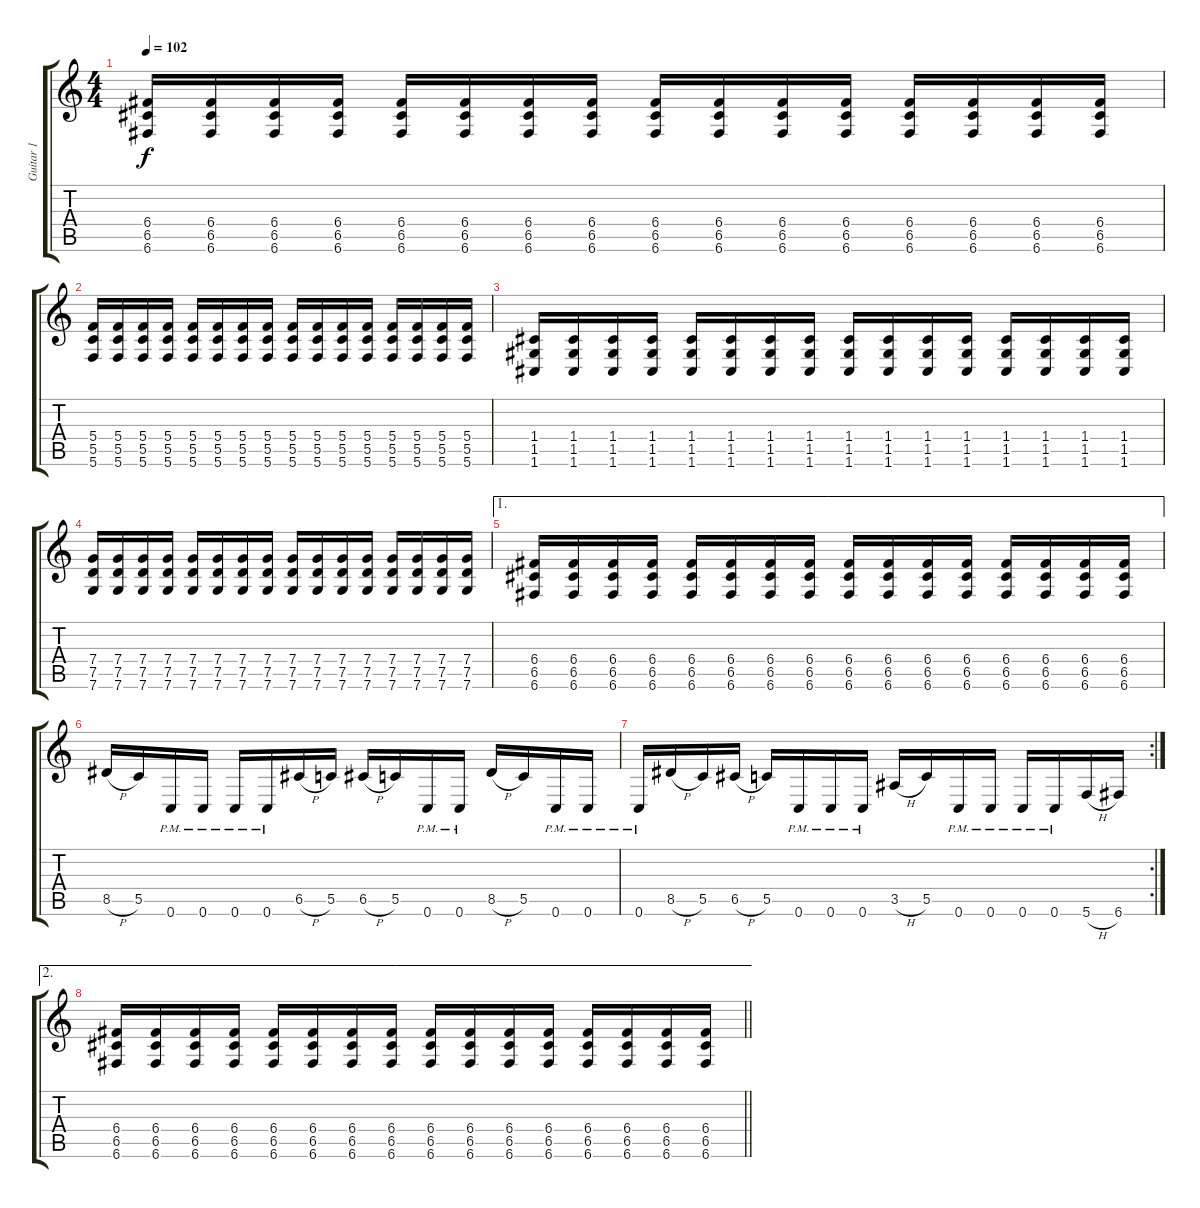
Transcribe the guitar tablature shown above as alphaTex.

\track ("Guitar 1" "Guitar 1") {instrument distortionguitar}
\staff {score tabs}
\tuning (D4 A3 F3 C3 G2 C2) {hide}
\ts (4 4)
\tempo 102
\clef g2
\ks c
(6.4 6.5 6.6).16{dy f} (6.4 6.5 6.6).16 (6.4 6.5 6.6).16 (6.4 6.5 6.6).16 (6.4 6.5 6.6).16 (6.4 6.5 6.6).16 (6.4 6.5 6.6).16 (6.4 6.5 6.6).16 (6.4 6.5 6.6).16 (6.4 6.5 6.6).16 (6.4 6.5 6.6).16 (6.4 6.5 6.6).16 (6.4 6.5 6.6).16 (6.4 6.5 6.6).16 (6.4 6.5 6.6).16 (6.4 6.5 6.6).16 |
(5.4 5.5 5.6).16 (5.4 5.5 5.6).16 (5.4 5.5 5.6).16 (5.4 5.5 5.6).16 (5.4 5.5 5.6).16 (5.4 5.5 5.6).16 (5.4 5.5 5.6).16 (5.4 5.5 5.6).16 (5.4 5.5 5.6).16 (5.4 5.5 5.6).16 (5.4 5.5 5.6).16 (5.4 5.5 5.6).16 (5.4 5.5 5.6).16 (5.4 5.5 5.6).16 (5.4 5.5 5.6).16 (5.4 5.5 5.6).16 |
(1.4 1.5 1.6).16 (1.4 1.5 1.6).16 (1.4 1.5 1.6).16 (1.4 1.5 1.6).16 (1.4 1.5 1.6).16 (1.4 1.5 1.6).16 (1.4 1.5 1.6).16 (1.4 1.5 1.6).16 (1.4 1.5 1.6).16 (1.4 1.5 1.6).16 (1.4 1.5 1.6).16 (1.4 1.5 1.6).16 (1.4 1.5 1.6).16 (1.4 1.5 1.6).16 (1.4 1.5 1.6).16 (1.4 1.5 1.6).16 |
(7.4 7.5 7.6).16 (7.4 7.5 7.6).16 (7.4 7.5 7.6).16 (7.4 7.5 7.6).16 (7.4 7.5 7.6).16 (7.4 7.5 7.6).16 (7.4 7.5 7.6).16 (7.4 7.5 7.6).16 (7.4 7.5 7.6).16 (7.4 7.5 7.6).16 (7.4 7.5 7.6).16 (7.4 7.5 7.6).16 (7.4 7.5 7.6).16 (7.4 7.5 7.6).16 (7.4 7.5 7.6).16 (7.4 7.5 7.6).16 |
\ae 1
(6.4 6.5 6.6).16 (6.4 6.5 6.6).16 (6.4 6.5 6.6).16 (6.4 6.5 6.6).16 (6.4 6.5 6.6).16 (6.4 6.5 6.6).16 (6.4 6.5 6.6).16 (6.4 6.5 6.6).16 (6.4 6.5 6.6).16 (6.4 6.5 6.6).16 (6.4 6.5 6.6).16 (6.4 6.5 6.6).16 (6.4 6.5 6.6).16 (6.4 6.5 6.6).16 (6.4 6.5 6.6).16 (6.4 6.5 6.6).16 |
8.5{h}.16 5.5.16 0.6{pm}.16 0.6{pm}.16 0.6{pm}.16 0.6{pm}.16 6.5{h}.16 5.5.16 6.5{h}.16 5.5.16 0.6{pm}.16 0.6{pm}.16 8.5{h}.16 5.5.16 0.6{pm}.16 0.6{pm}.16 |
\rc 2
0.6{pm}.16 8.5{h}.16 5.5.16 6.5{h}.16 5.5.16 0.6{pm}.16 0.6{pm}.16 0.6{pm}.16 3.5{h}.16 5.5.16 0.6{pm}.16 0.6{pm}.16 0.6{pm}.16 0.6{pm}.16 5.6{h}.16 6.6.16 |
\ae 2
\barLineRight lightlight
(6.4 6.5 6.6).16 (6.4 6.5 6.6).16 (6.4 6.5 6.6).16 (6.4 6.5 6.6).16 (6.4 6.5 6.6).16 (6.4 6.5 6.6).16 (6.4 6.5 6.6).16 (6.4 6.5 6.6).16 (6.4 6.5 6.6).16 (6.4 6.5 6.6).16 (6.4 6.5 6.6).16 (6.4 6.5 6.6).16 (6.4 6.5 6.6).16 (6.4 6.5 6.6).16 (6.4 6.5 6.6).16 (6.4 6.5 6.6).16
